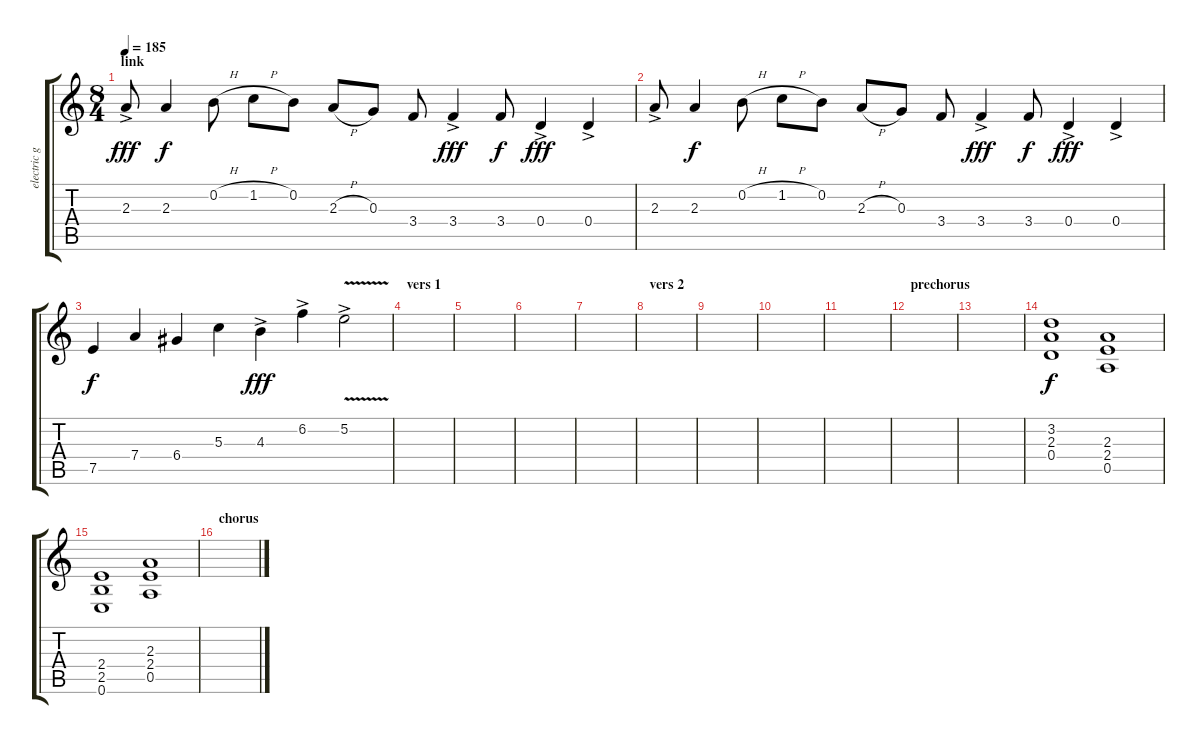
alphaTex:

\track ("electric guit.1" "electric g") {instrument overdrivenguitar}
\staff {score tabs}
\tuning (E4 B3 G3 D3 A2 E2) {hide}
\ts (8 4)
\section ("" "link")
\tempo 185
\clef g2
\ks c
2.3{ac}.8{dy fff instrument overdrivenguitar} 2.3.4{dy f} 0.2{h}.8 1.2{h}.8 0.2.8 2.3{h}.8 0.3.8 3.4.8 3.4{ac}.4{dy fff} 3.4.8{dy f} 0.4{ac}.4{dy fff} 0.4{ac}.4 |
2.3{ac}.8 2.3.4{dy f} 0.2{h}.8 1.2{h}.8 0.2.8 2.3{h}.8 0.3.8 3.4.8 3.4{ac}.4{dy fff} 3.4.8{dy f} 0.4{ac}.4{dy fff} 0.4{ac}.4 |
7.5.4{dy f} 7.4.4 6.4.4 5.3.4 4.3{ac}.4{dy fff} 6.2{ac}.4 5.2{v ac}.2 |
\section ("" "vers 1")
|
|
|
|
\section ("" "vers 2")
|
|
|
|
\section ("" "prechorus")
|
|
(3.2 2.3 0.4).1{dy f} (2.3 2.4 0.5).1 |
(2.4 2.5 0.6).1 (2.3 2.4 0.5).1 |
\section ("" "chorus")
